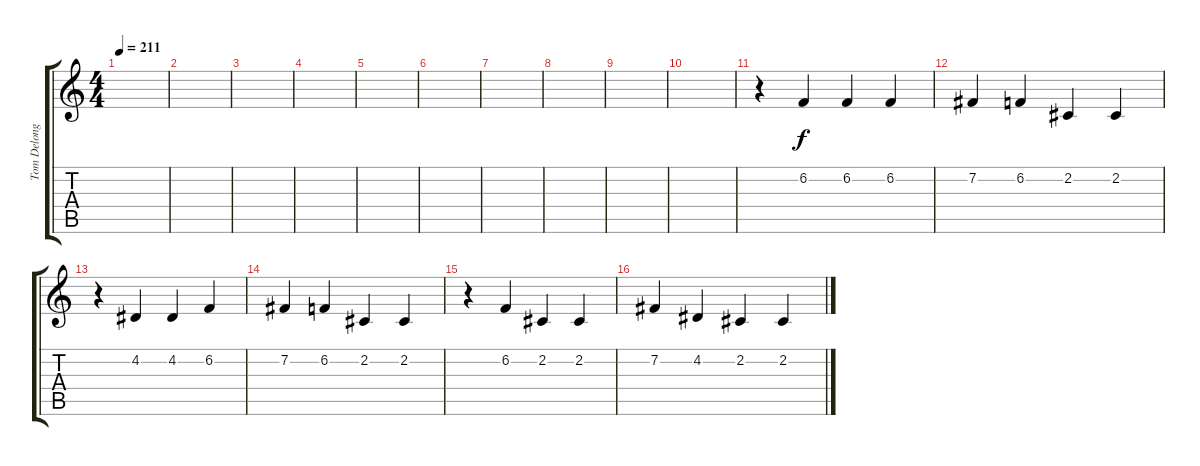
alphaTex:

\track ("Tom Delonge (Vocals)" "Tom Delong") {instrument tenorsax}
\staff {score tabs}
\tuning (E4 B3 G3 D3 A2 E2) {hide}
\ts (4 4)
\tempo 211
\clef g2
\ks c
|
|
|
|
|
|
|
|
|
|
r.4 6.2.4 6.2.4 6.2.4 |
7.2.4 6.2.4 2.2.4 2.2.4 |
r.4 4.2.4 4.2.4 6.2.4 |
7.2.4 6.2.4 2.2.4 2.2.4 |
r.4 6.2.4 2.2.4 2.2.4 |
7.2.4 4.2.4 2.2.4 2.2.4
